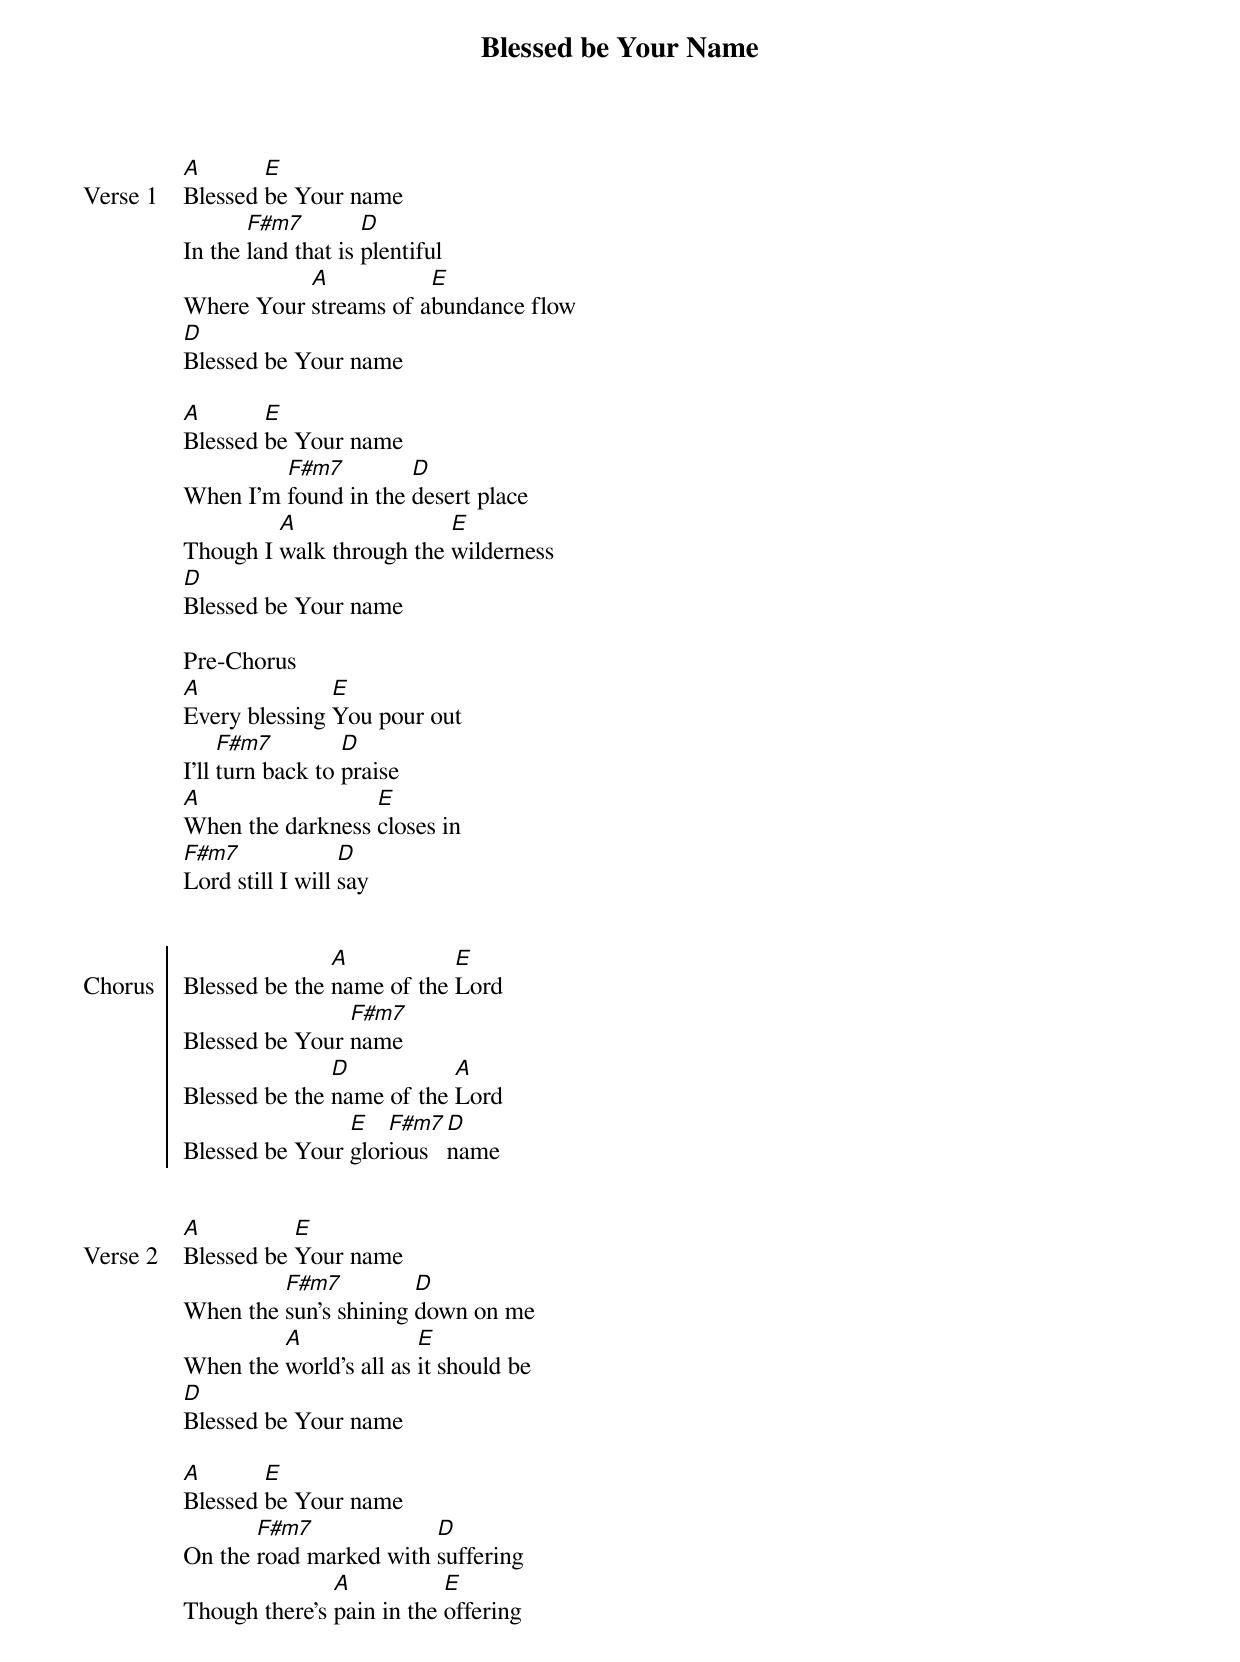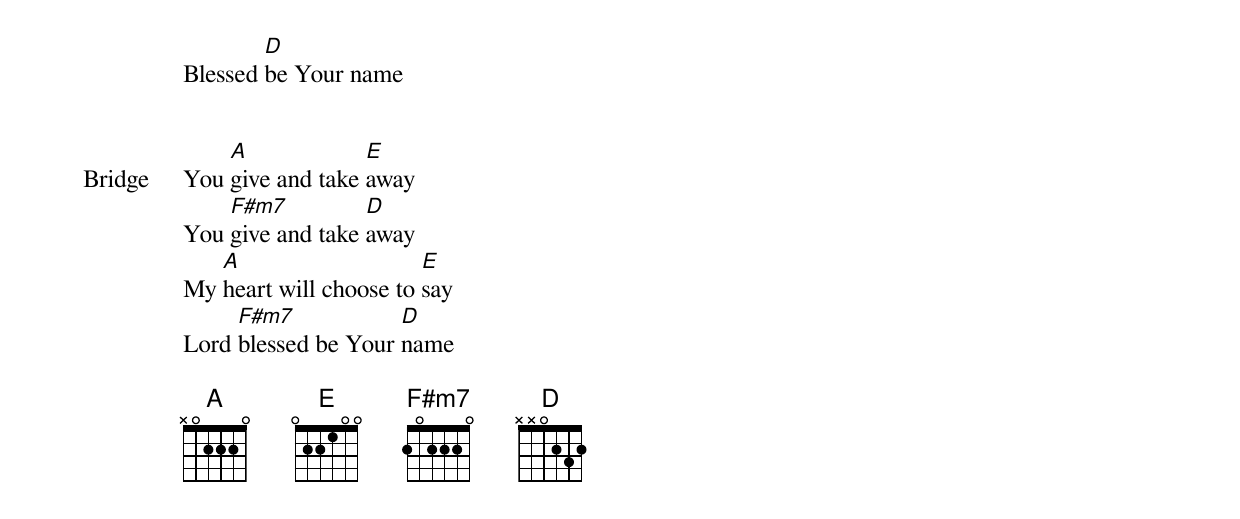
{title: Blessed be Your Name}
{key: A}
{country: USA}
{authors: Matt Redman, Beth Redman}
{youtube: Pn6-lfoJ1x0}
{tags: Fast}

{start_of_verse: Verse 1}
[A]Blessed [E]be Your name
In the [F#m7]land that is [D]plentiful
Where Your [A]streams of a[E]bundance flow
[D]Blessed be Your name

[A]Blessed [E]be Your name
When I'm [F#m7]found in the [D]desert place
Though I [A]walk through the [E]wilderness
[D]Blessed be Your name

Pre-Chorus
[A]Every blessing [E]You pour out
I'll [F#m7]turn back to [D]praise
[A]When the darkness [E]closes in
[F#m7]Lord still I will [D]say

{end_of_verse}

{start_of_chorus: Chorus}
Blessed be the [A]name of the [E]Lord
Blessed be Your [F#m7]name
Blessed be the [D]name of the [A]Lord
Blessed be Your [E]glor[F#m7]ious [D]name

{end_of_chorus}

{start_of_verse: Verse 2}
[A]Blessed be [E]Your name
When the [F#m7]sun's shining [D]down on me
When the [A]world's all as [E]it should be
[D]Blessed be Your name

[A]Blessed [E]be Your name
On the [F#m7]road marked with [D]suffering
Though there's [A]pain in the [E]offering
Blessed [D]be Your name

{end_of_verse}

{start_of_bridge: Bridge}
You [A]give and take [E]away
You [F#m7]give and take [D]away
My [A]heart will choose to [E]say
Lord [F#m7]blessed be Your [D]name

{end_of_bridge}
